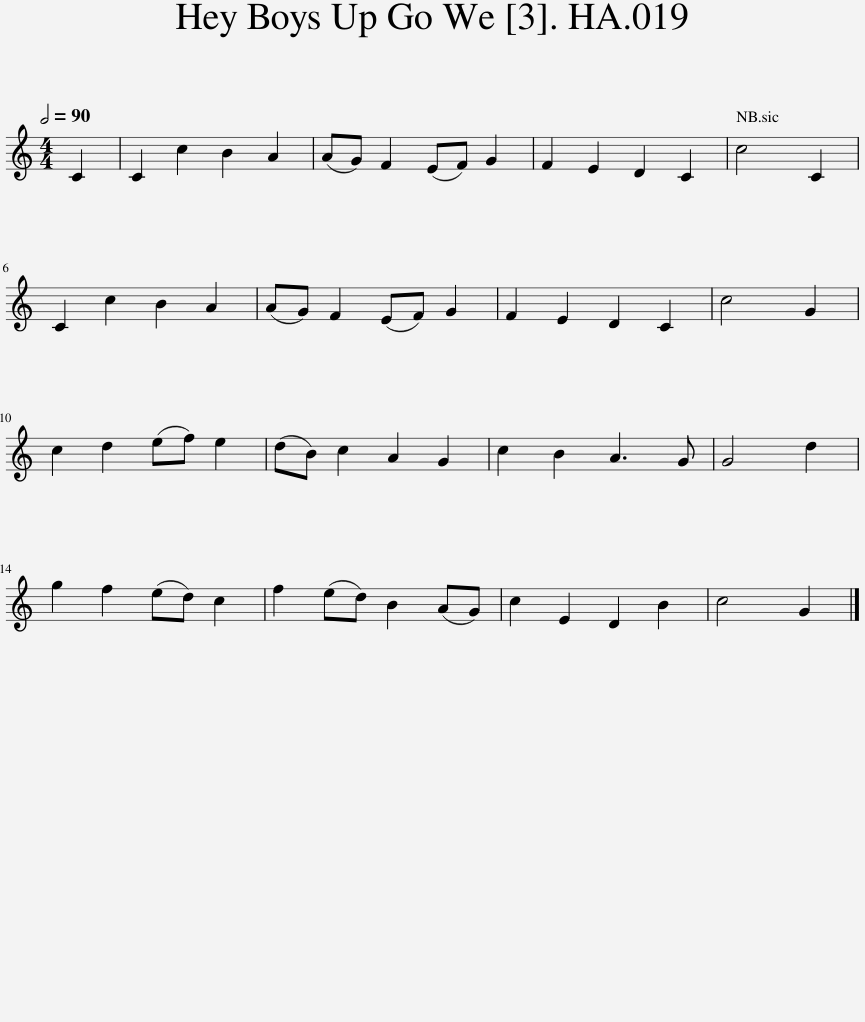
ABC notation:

X:1
L:1/8
Q:1/2=90
M:4/4
I:linebreak $
K:C
V:1 treble
V:1
 C2 | C2 c2 B2 A2 | (AG) F2 (EF) G2 | F2 E2 D2 C2 | c4 C2 |$ %5
 C2 c2 B2 A2 | (AG) F2 (EF) G2 | F2 E2 D2 C2 | c4 G2 |$ c2 d2 (ef) e2 | %10
 (dB) c2 A2 G2 | c2 B2 A3 G | G4 d2 |$ g2 f2 (ed) c2 | f2 (ed) B2 (AG) | %15
 c2 E2 D2 B2 | c4 G2 |] %17
